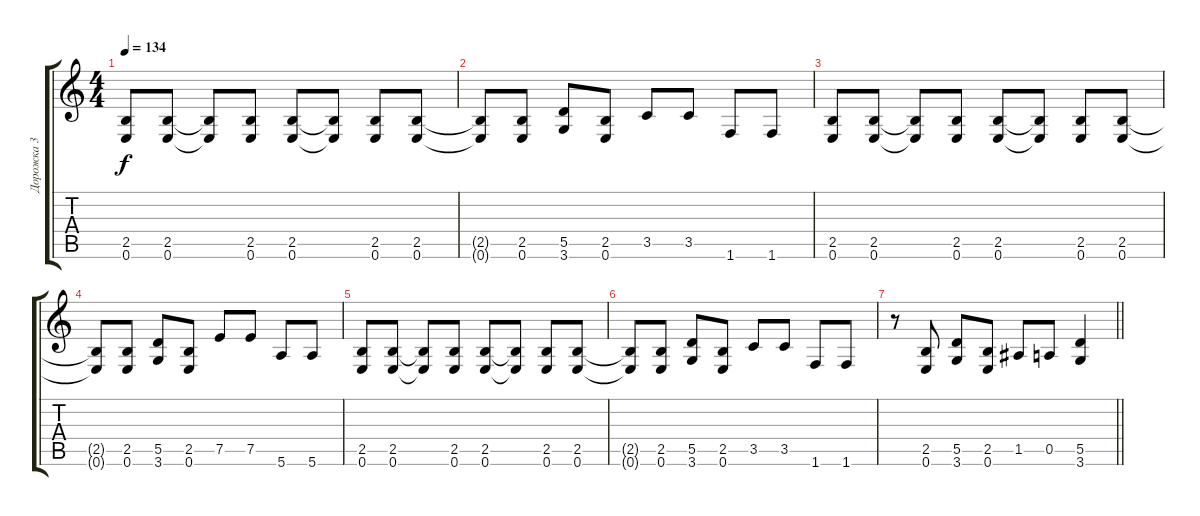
\track ("Дорожка 3" "Дорожка 3") {instrument overdrivenguitar}
\staff {score tabs}
\tuning (E4 B3 G3 D3 A2 E2) {hide}
\ts (4 4)
\tempo 134
\clef g2
\ks c
(2.5 0.6).8{dy f} (2.5 0.6).8 (2.5{t} 0.6{t}).8 (2.5 0.6).8 (2.5 0.6).8 (2.5{t} 0.6{t}).8 (2.5 0.6).8 (2.5 0.6).8 |
(2.5{t} 0.6{t}).8 (2.5 0.6).8 (5.5 3.6).8 (2.5 0.6).8 3.5.8 3.5.8 1.6.8 1.6.8 |
(2.5 0.6).8 (2.5 0.6).8 (2.5{t} 0.6{t}).8 (2.5 0.6).8 (2.5 0.6).8 (2.5{t} 0.6{t}).8 (2.5 0.6).8 (2.5 0.6).8 |
(2.5{t} 0.6{t}).8 (2.5 0.6).8 (5.5 3.6).8 (2.5 0.6).8 7.5.8 7.5.8 5.6.8 5.6.8 |
(2.5 0.6).8 (2.5 0.6).8 (2.5{t} 0.6{t}).8 (2.5 0.6).8 (2.5 0.6).8 (2.5{t} 0.6{t}).8 (2.5 0.6).8 (2.5 0.6).8 |
(2.5{t} 0.6{t}).8 (2.5 0.6).8 (5.5 3.6).8 (2.5 0.6).8 3.5.8 3.5.8 1.6.8 1.6.8 |
\barLineRight lightlight
r.8 (2.5 0.6).8 (5.5 3.6).8 (2.5 0.6).8 1.5.8 0.5.8 (5.5 3.6).4
